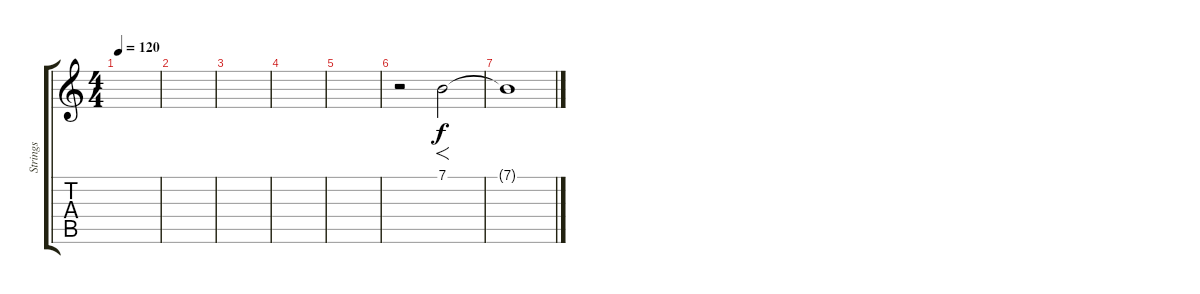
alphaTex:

\track ("Strings" "Strings") {instrument synthstrings2}
\staff {score tabs}
\tuning (E4 B3 G3 D3 A2 E2) {hide}
\ts (4 4)
\tempo 120
\clef g2
\ks c
|
|
|
|
|
r.2 7.1.2{f} |
7.1{t}.1
